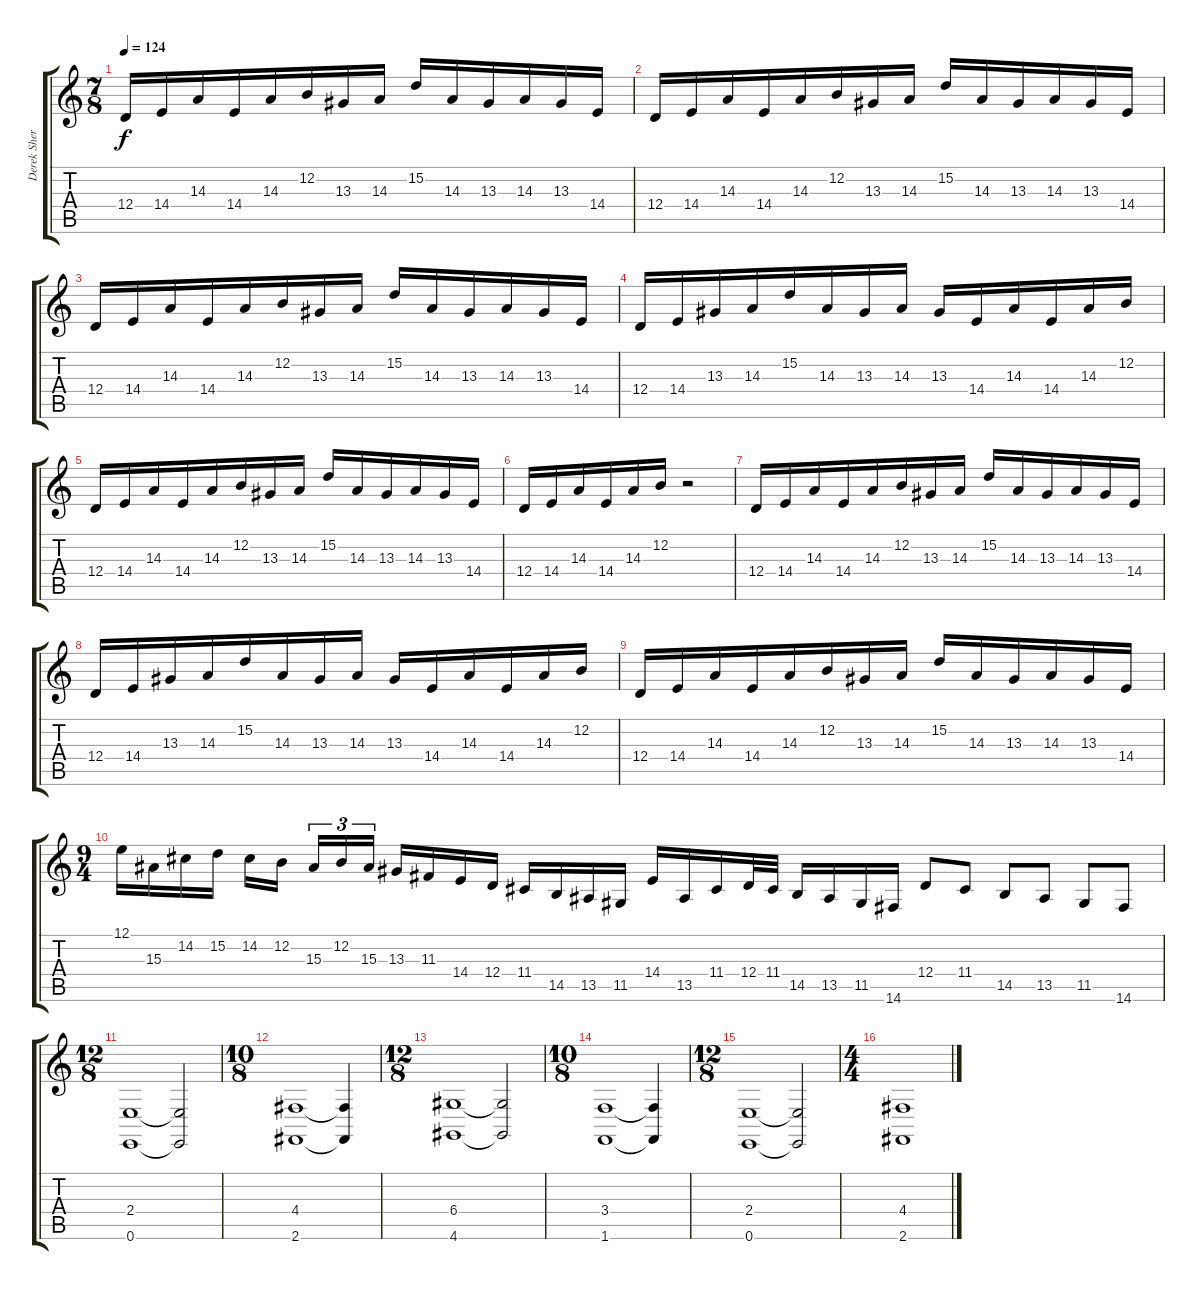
\track ("Derek Sherinian - Keyboards" "Derek Sher") {instrument acousticgrandpiano}
\staff {score tabs}
\tuning (E4 B3 G3 D3 A2 E2) {hide}
\ts (7 8)
\tempo 124
\clef g2
\ks c
12.4.16{dy f} 14.4.16 14.3.16 14.4.16 14.3.16 12.2.16 13.3.16 14.3.16 15.2.16 14.3.16 13.3.16 14.3.16 13.3.16 14.4.16 |
12.4.16 14.4.16 14.3.16 14.4.16 14.3.16 12.2.16 13.3.16 14.3.16 15.2.16 14.3.16 13.3.16 14.3.16 13.3.16 14.4.16 |
12.4.16 14.4.16 14.3.16 14.4.16 14.3.16 12.2.16 13.3.16 14.3.16 15.2.16 14.3.16 13.3.16 14.3.16 13.3.16 14.4.16 |
12.4.16 14.4.16 13.3.16 14.3.16 15.2.16 14.3.16 13.3.16 14.3.16 13.3.16 14.4.16 14.3.16 14.4.16 14.3.16 12.2.16 |
12.4.16 14.4.16 14.3.16 14.4.16 14.3.16 12.2.16 13.3.16 14.3.16 15.2.16 14.3.16 13.3.16 14.3.16 13.3.16 14.4.16 |
12.4.16 14.4.16 14.3.16 14.4.16 14.3.16 12.2.16 r.2 |
12.4.16 14.4.16 14.3.16 14.4.16 14.3.16 12.2.16 13.3.16 14.3.16 15.2.16 14.3.16 13.3.16 14.3.16 13.3.16 14.4.16 |
12.4.16 14.4.16 13.3.16 14.3.16 15.2.16 14.3.16 13.3.16 14.3.16 13.3.16 14.4.16 14.3.16 14.4.16 14.3.16 12.2.16 |
12.4.16 14.4.16 14.3.16 14.4.16 14.3.16 12.2.16 13.3.16 14.3.16 15.2.16 14.3.16 13.3.16 14.3.16 13.3.16 14.4.16 |
\ts (9 4)
12.1.16 15.3.16 14.2.16 15.2.16 14.2.16 12.2.16{beam splitsecondary} 15.3.16{tu (3 2)} 12.2.16{tu (3 2)} 15.3.16{tu (3 2) beam splitsecondary} 13.3.16 11.3.16 14.4.16 12.4.16 11.4.16 14.5.16 13.5.16 11.5.16 14.4.16 13.5.16 11.4.16 12.4.32 11.4.32 14.5.16 13.5.16 11.5.16 14.6.16 12.4.8 11.4.8 14.5.8 13.5.8 11.5.8 14.6.8 |
\ts (12 8)
(2.4 0.6).1 (2.4{t} 0.6{t}).2 |
\ts (10 8)
(4.4 2.6).1 (4.4{t} 2.6{t}).4 |
\ts (12 8)
(6.4 4.6).1 (6.4{t} 4.6{t}).2 |
\ts (10 8)
(3.4 1.6).1 (3.4{t} 1.6{t}).4 |
\ts (12 8)
(2.4 0.6).1 (2.4{t} 0.6{t}).2 |
\ts (4 4)
(4.4 2.6).1
